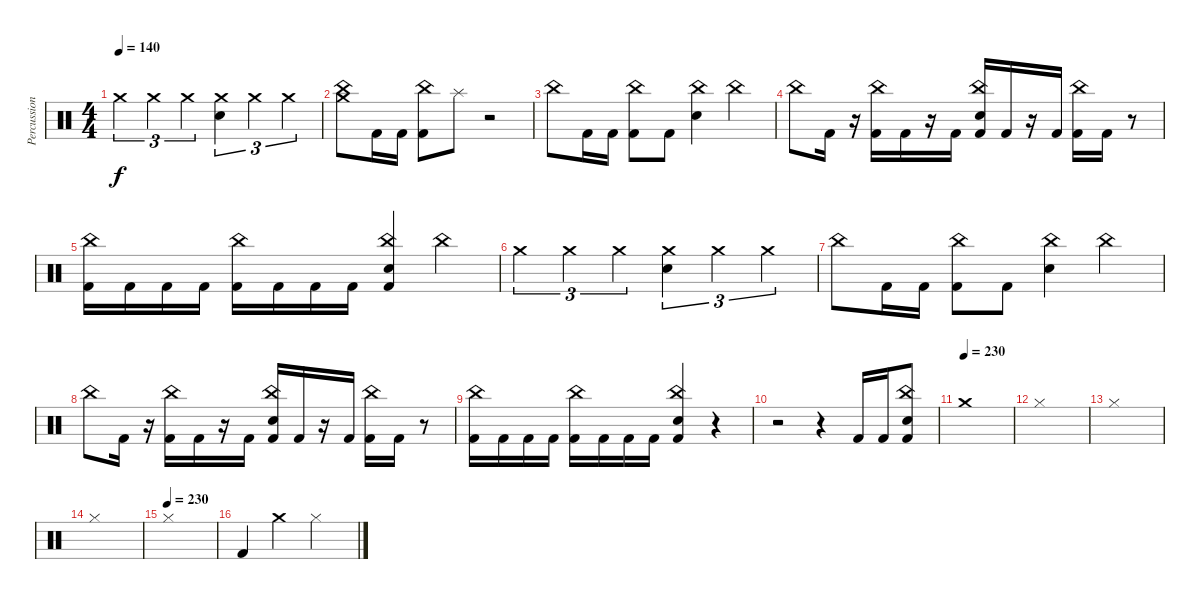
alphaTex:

\track ("Percussion" "Percussion") {instrument percussion}
\staff {score}
\articulation defaults
\ts (4 4)
\tempo 140
\clef neutral
\ks c "Crash medium (hit)".4{tu (3 2) dy f} "Crash medium (hit)".4{tu (3 2)} "Crash medium (hit)".4{tu (3 2)}
("Snare (hit) 2" "Crash medium (hit)").4{tu (3 2)} "Crash medium (hit)".4{tu (3 2)} "Crash medium (hit)".4{tu (3 2)} |
("China (hit)" "Crash medium (hit)").8 "Kick (hit) 2".16 "Kick (hit) 2".16 ("China (hit)" "Kick (hit) 2").8 "Splash (hit)".8 r.2 |
"China (hit)".8 "Kick (hit) 2".16 "Kick (hit) 2".16 ("China (hit)" "Kick (hit) 2").8 "Kick (hit) 2".8 ("Snare (hit) 2" "China (hit)").4 "China (hit)".4 |
"China (hit)".8 "Kick (hit) 2".16 r.16 ("China (hit)" "Kick (hit) 2").16 "Kick (hit) 2".16 r.16 "Kick (hit) 2".16 ("Snare (hit) 2" "China (hit)" "Kick (hit) 2").16 "Kick (hit) 2".16 r.16 "Kick (hit) 2".16 ("China (hit)" "Kick (hit) 2").16 "Kick (hit) 2".16 r.8 |
("China (hit)" "Kick (hit) 2").16 "Kick (hit) 2".16 "Kick (hit) 2".16 "Kick (hit) 2".16 ("China (hit)" "Kick (hit) 2").16 "Kick (hit) 2".16 "Kick (hit) 2".16 "Kick (hit) 2".16 ("China (hit)" "Snare (hit) 2" "Kick (hit) 2").4 "China (hit)".4 |
"Crash medium (hit)".4{tu (3 2)} "Crash medium (hit)".4{tu (3 2)} "Crash medium (hit)".4{tu (3 2)} ("Snare (hit) 2" "Crash medium (hit)").4{tu (3 2)} "Crash medium (hit)".4{tu (3 2)} "Crash medium (hit)".4{tu (3 2)} |
"China (hit)".8 "Kick (hit) 2".16 "Kick (hit) 2".16 ("China (hit)" "Kick (hit) 2").8 "Kick (hit) 2".8 ("Snare (hit) 2" "China (hit)").4 "China (hit)".4 |
"China (hit)".8 "Kick (hit) 2".16 r.16 ("China (hit)" "Kick (hit) 2").16 "Kick (hit) 2".16 r.16 "Kick (hit) 2".16 ("Snare (hit) 2" "China (hit)" "Kick (hit) 2").16 "Kick (hit) 2".16 r.16 "Kick (hit) 2".16 ("China (hit)" "Kick (hit) 2").16 "Kick (hit) 2".16 r.8 |
("China (hit)" "Kick (hit) 2").16 "Kick (hit) 2".16 "Kick (hit) 2".16 "Kick (hit) 2".16 ("China (hit)" "Kick (hit) 2").16 "Kick (hit) 2".16 "Kick (hit) 2".16 "Kick (hit) 2".16 ("China (hit)" "Snare (hit) 2" "Kick (hit) 2").4 r.4 |
r.2 r.4 "Kick (hit) 2".16 "Kick (hit) 2".16 ("Kick (hit) 2" "Snare (hit) 2" "China (hit)").8 |
\tempo (230)
"Crash medium (hit)".1 |
"Hi-Hat (closed)".1 |
"Hi-Hat (closed)".1 |
"Hi-Hat (closed)".1 |
\tempo (230)
"Hi-Hat (closed)".1 |
"Kick (hit) 2".4 "Crash medium (hit)".4 "Hi-Hat (closed)".2
